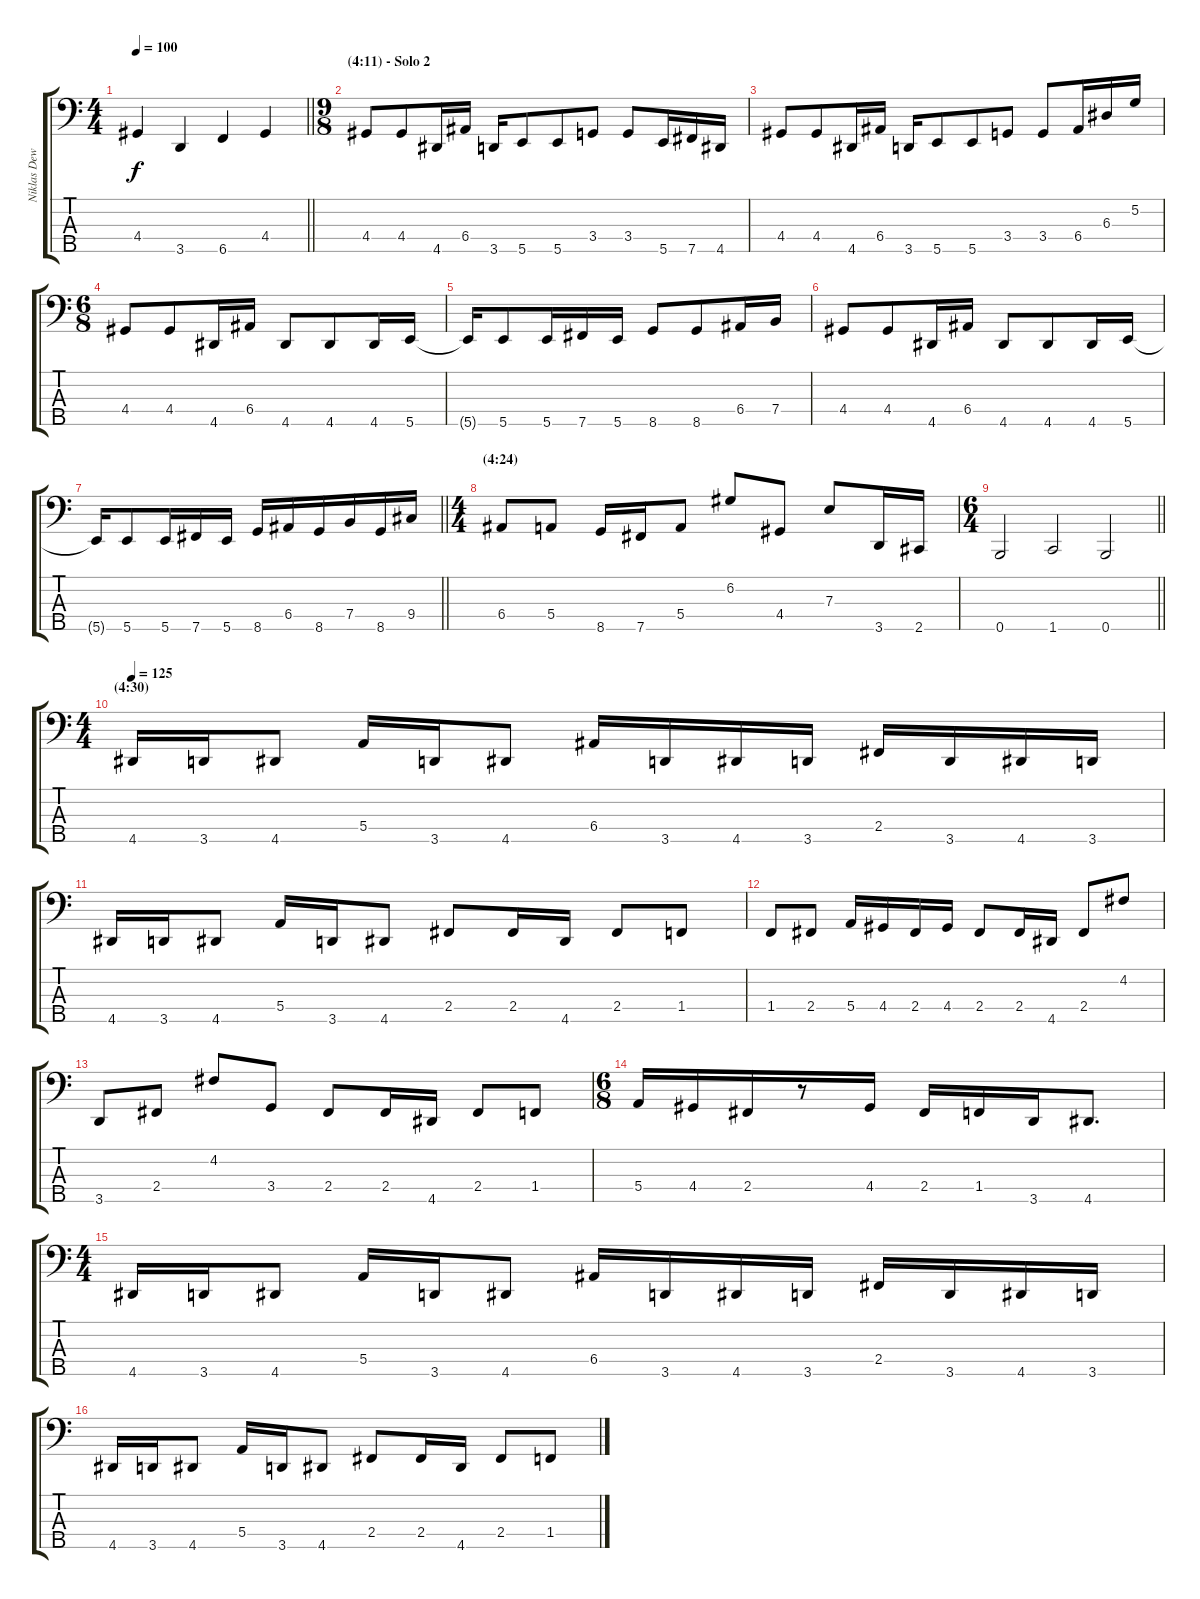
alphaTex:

\track ("Niklas Dewerud" "Niklas Dew") {instrument electricbassfinger}
\staff {score tabs}
\tuning (G2 D2 A1 E1 B0) {hide}
\ts (4 4)
\tempo 100
\clef f4
\barLineRight lightlight
\ks c
4.4.4{dy f} 3.5.4 6.5.4 4.4.4 |
\ts (9 8)
\section ("" "(4:11) - Solo 2")
4.4.8 4.4.8 4.5.16 6.4.16 3.5.16 5.5.8 5.5.8 3.4.8 3.4.8 5.5.16 7.5.16 4.5.16 |
4.4.8 4.4.8 4.5.16 6.4.16 3.5.16 5.5.8 5.5.8 3.4.8 3.4.8 6.4.16 6.3.16 5.2.16 |
\ts (6 8)
4.4.8 4.4.8 4.5.16 6.4.16 4.5.8 4.5.8 4.5.16 5.5.16 |
5.5{t}.16 5.5.8 5.5.16 7.5.16 5.5.16 8.5.8 8.5.8 6.4.16 7.4.16 |
4.4.8 4.4.8 4.5.16 6.4.16 4.5.8 4.5.8 4.5.16 5.5.16 |
\barLineRight lightlight
5.5{t}.16 5.5.8 5.5.16 7.5.16 5.5.16 8.5.16 6.4.16 8.5.16 7.4.16 8.5.16 9.4.16 |
\ts (4 4)
\section ("" "(4:24)")
6.4.8 5.4.8 8.5.16 7.5.16 5.4.8 6.2.8 4.4.8 7.3.8 3.5.16 2.5.16 |
\ts (6 4)
\barLineRight lightlight
0.5.2 1.5.2 0.5.2 |
\ts (4 4)
\section ("" "(4:30)")
\tempo 125
4.5.16 3.5.16 4.5.8 5.4.16 3.5.16 4.5.8 6.4.16 3.5.16 4.5.16 3.5.16 2.4.16 3.5.16 4.5.16 3.5.16 |
4.5.16 3.5.16 4.5.8 5.4.16 3.5.16 4.5.8 2.4.8 2.4.16 4.5.16 2.4.8 1.4.8 |
1.4.8 2.4.8 5.4.16 4.4.16 2.4.16 4.4.16 2.4.8 2.4.16 4.5.16 2.4.8 4.2.8 |
3.5.8 2.4.8 4.2.8 3.4.8 2.4.8 2.4.16 4.5.16 2.4.8 1.4.8 |
\ts (6 8)
5.4.16 4.4.16 2.4.16 r.8 4.4.16 2.4.16 1.4.16 3.5.16 4.5.8{d} |
\ts (4 4)
4.5.16 3.5.16 4.5.8 5.4.16 3.5.16 4.5.8 6.4.16 3.5.16 4.5.16 3.5.16 2.4.16 3.5.16 4.5.16 3.5.16 |
4.5.16 3.5.16 4.5.8 5.4.16 3.5.16 4.5.8 2.4.8 2.4.16 4.5.16 2.4.8 1.4.8
